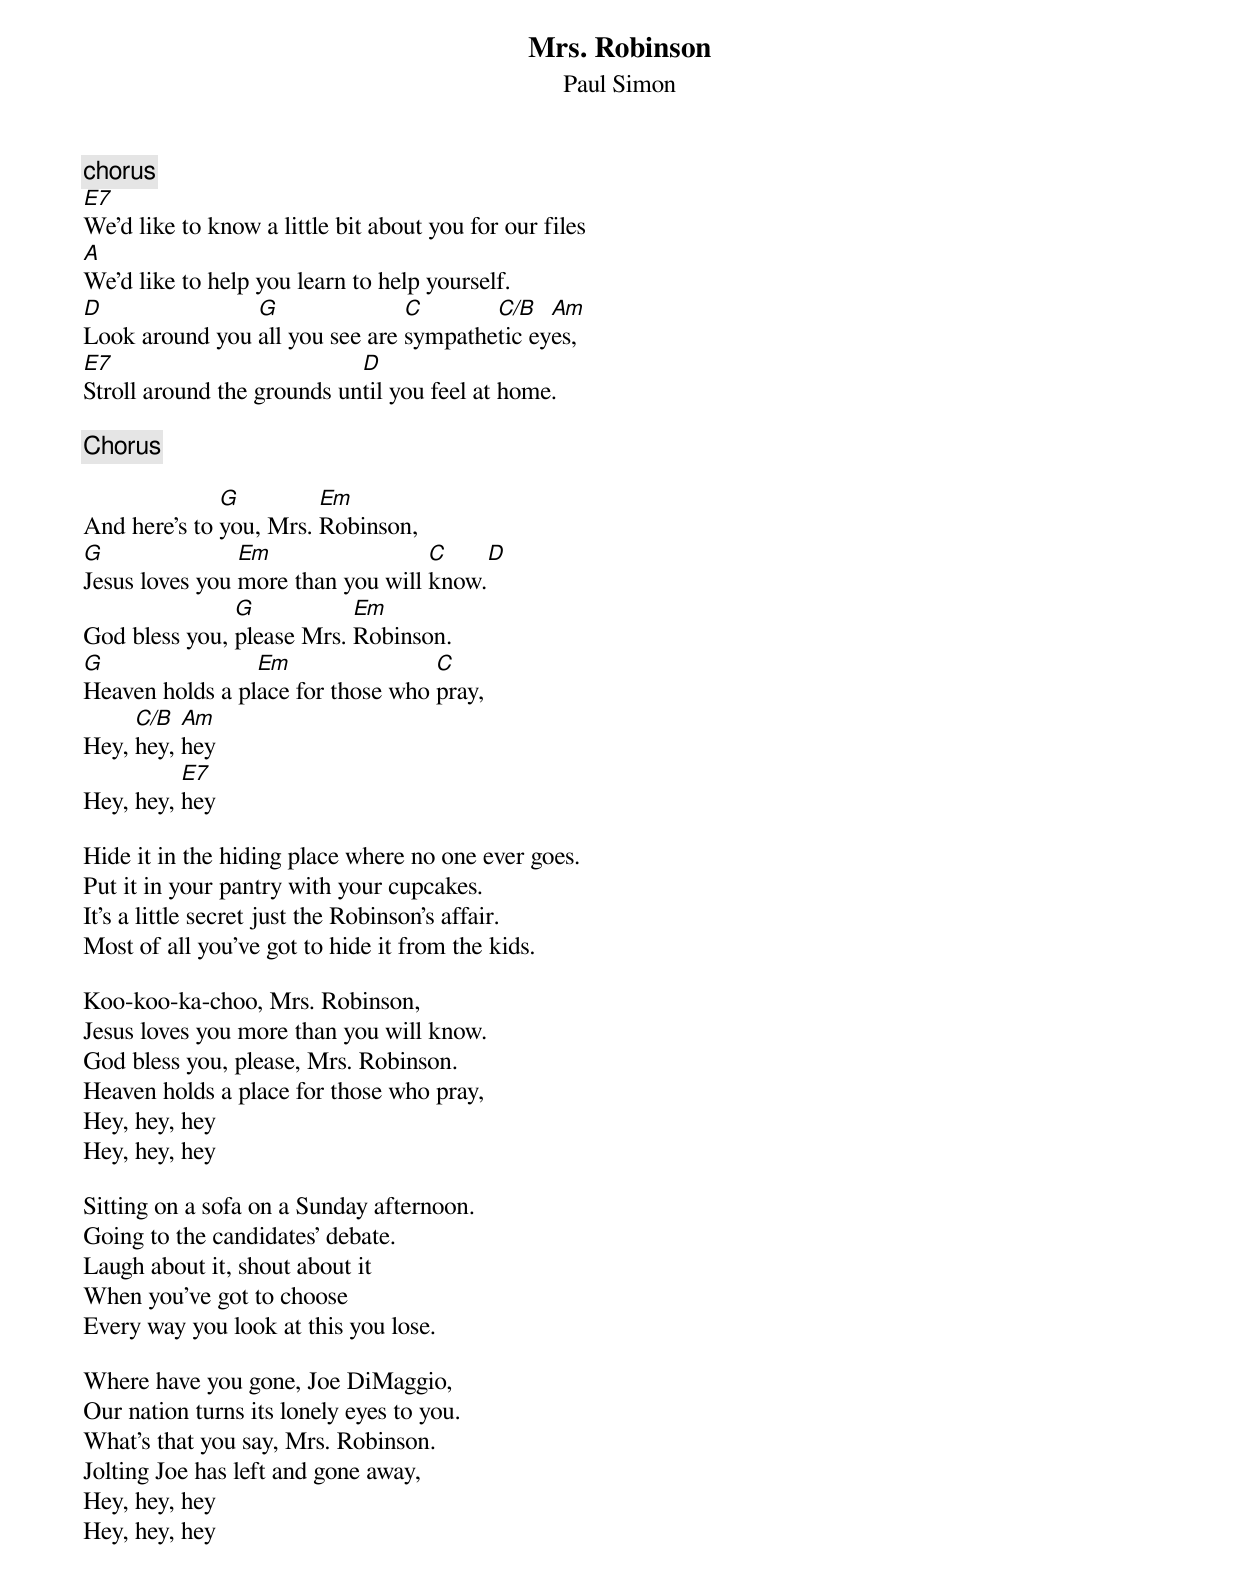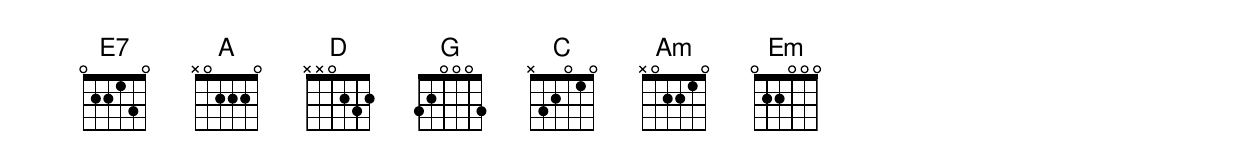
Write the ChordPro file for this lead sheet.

{title:Mrs. Robinson}
{subtitle:Paul Simon}
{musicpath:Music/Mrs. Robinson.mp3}
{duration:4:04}
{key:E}
{c:chorus}
[E7]We'd like to know a little bit about you for our files
[A]We'd like to help you learn to help yourself.
[D]Look around you [G]all you see are [C]sympathe[C/B]tic ey[Am]es,
[E7]Stroll around the grounds un[D]til you feel at home.

{c:Chorus}

And here's to [G]you, Mrs. [Em]Robinson,
[G]Jesus loves you [Em]more than you will [C]know.[D]
God bless you, [G]please Mrs. [Em]Robinson.
[G]Heaven holds a pl[Em]ace for those who [C]pray,
Hey, [C/B]hey, [Am]hey
Hey, hey, [E7]hey

Hide it in the hiding place where no one ever goes.
Put it in your pantry with your cupcakes.
It's a little secret just the Robinson's affair.
Most of all you've got to hide it from the kids.

Koo-koo-ka-choo, Mrs. Robinson,
Jesus loves you more than you will know.
God bless you, please, Mrs. Robinson.
Heaven holds a place for those who pray,
Hey, hey, hey
Hey, hey, hey

Sitting on a sofa on a Sunday afternoon.
Going to the candidates' debate.
Laugh about it, shout about it
When you've got to choose
Every way you look at this you lose.

Where have you gone, Joe DiMaggio,
Our nation turns its lonely eyes to you.
What's that you say, Mrs. Robinson.
Jolting Joe has left and gone away,
Hey, hey, hey
Hey, hey, hey
